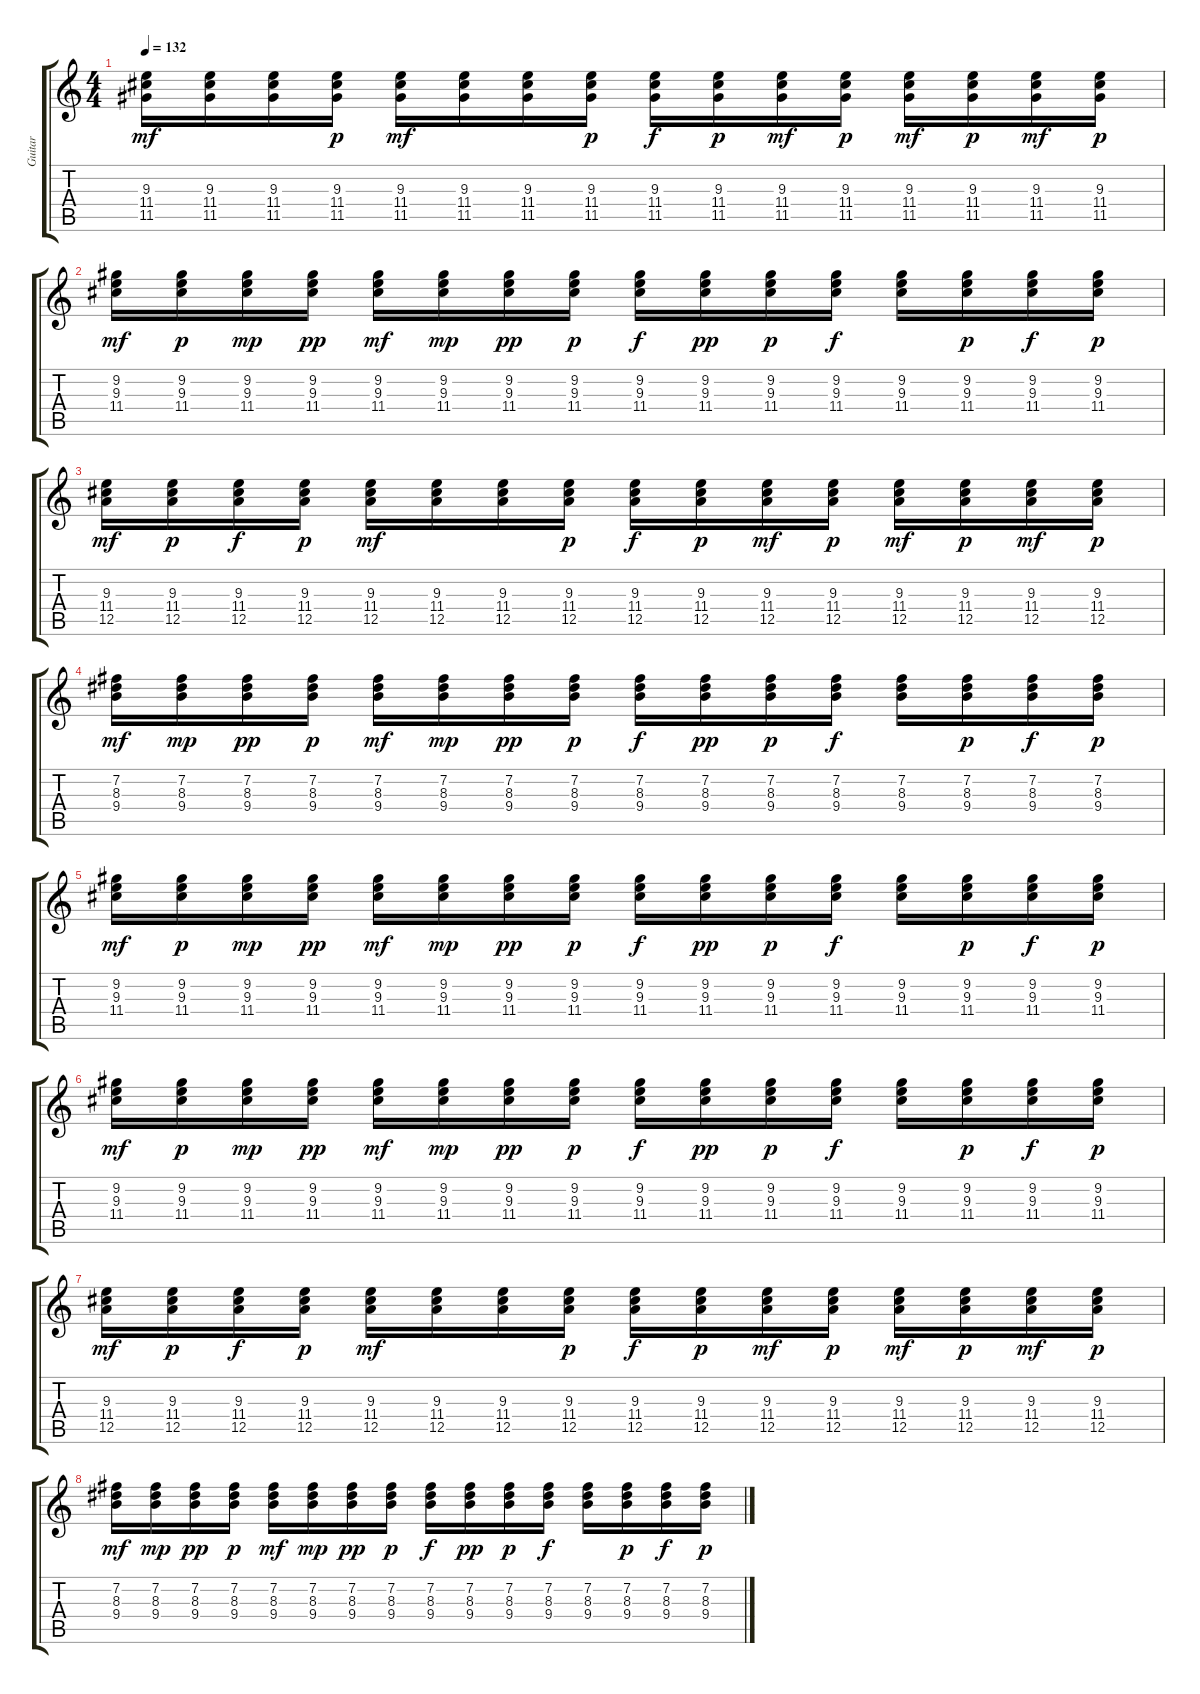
\track ("Guitar" "Guitar") {instrument electricguitarclean}
\staff {score tabs}
\tuning (E4 B3 G3 D3 A2 E2) {hide}
\ts (4 4)
\tempo 132
\clef g2
\ks c
(9.3 11.4 11.5).16{dy mf} (9.3 11.4 11.5).16 (9.3 11.4 11.5).16 (9.3 11.4 11.5).16{dy p} (9.3 11.4 11.5).16{dy mf} (9.3 11.4 11.5).16 (9.3 11.4 11.5).16 (9.3 11.4 11.5).16{dy p} (9.3 11.4 11.5).16{dy f} (9.3 11.4 11.5).16{dy p} (9.3 11.4 11.5).16{dy mf} (9.3 11.4 11.5).16{dy p} (9.3 11.4 11.5).16{dy mf} (9.3 11.4 11.5).16{dy p} (9.3 11.4 11.5).16{dy mf} (9.3 11.4 11.5).16{dy p} |
(9.2 9.3 11.4).16{dy mf} (9.2 9.3 11.4).16{dy p} (9.2 9.3 11.4).16{dy mp} (9.2 9.3 11.4).16{dy pp} (9.2 9.3 11.4).16{dy mf} (9.2 9.3 11.4).16{dy mp} (9.2 9.3 11.4).16{dy pp} (9.2 9.3 11.4).16{dy p} (9.2 9.3 11.4).16{dy f} (9.2 9.3 11.4).16{dy pp} (9.2 9.3 11.4).16{dy p} (9.2 9.3 11.4).16{dy f} (9.2 9.3 11.4).16 (9.2 9.3 11.4).16{dy p} (9.2 9.3 11.4).16{dy f} (9.2 9.3 11.4).16{dy p} |
(9.3 11.4 12.5).16{dy mf} (9.3 11.4 12.5).16{dy p} (9.3 11.4 12.5).16{dy f} (9.3 11.4 12.5).16{dy p} (9.3 11.4 12.5).16{dy mf} (9.3 11.4 12.5).16 (9.3 11.4 12.5).16 (9.3 11.4 12.5).16{dy p} (9.3 11.4 12.5).16{dy f} (9.3 11.4 12.5).16{dy p} (9.3 11.4 12.5).16{dy mf} (9.3 11.4 12.5).16{dy p} (9.3 11.4 12.5).16{dy mf} (9.3 11.4 12.5).16{dy p} (9.3 11.4 12.5).16{dy mf} (9.3 11.4 12.5).16{dy p} |
(7.2 8.3 9.4).16{dy mf} (7.2 8.3 9.4).16{dy mp} (7.2 8.3 9.4).16{dy pp} (7.2 8.3 9.4).16{dy p} (7.2 8.3 9.4).16{dy mf} (7.2 8.3 9.4).16{dy mp} (7.2 8.3 9.4).16{dy pp} (7.2 8.3 9.4).16{dy p} (7.2 8.3 9.4).16{dy f} (7.2 8.3 9.4).16{dy pp} (7.2 8.3 9.4).16{dy p} (7.2 8.3 9.4).16{dy f} (7.2 8.3 9.4).16 (7.2 8.3 9.4).16{dy p} (7.2 8.3 9.4).16{dy f} (7.2 8.3 9.4).16{dy p} |
(9.2 9.3 11.4).16{dy mf} (9.2 9.3 11.4).16{dy p} (9.2 9.3 11.4).16{dy mp} (9.2 9.3 11.4).16{dy pp} (9.2 9.3 11.4).16{dy mf} (9.2 9.3 11.4).16{dy mp} (9.2 9.3 11.4).16{dy pp} (9.2 9.3 11.4).16{dy p} (9.2 9.3 11.4).16{dy f} (9.2 9.3 11.4).16{dy pp} (9.2 9.3 11.4).16{dy p} (9.2 9.3 11.4).16{dy f} (9.2 9.3 11.4).16 (9.2 9.3 11.4).16{dy p} (9.2 9.3 11.4).16{dy f} (9.2 9.3 11.4).16{dy p} |
(9.2 9.3 11.4).16{dy mf} (9.2 9.3 11.4).16{dy p} (9.2 9.3 11.4).16{dy mp} (9.2 9.3 11.4).16{dy pp} (9.2 9.3 11.4).16{dy mf} (9.2 9.3 11.4).16{dy mp} (9.2 9.3 11.4).16{dy pp} (9.2 9.3 11.4).16{dy p} (9.2 9.3 11.4).16{dy f} (9.2 9.3 11.4).16{dy pp} (9.2 9.3 11.4).16{dy p} (9.2 9.3 11.4).16{dy f} (9.2 9.3 11.4).16 (9.2 9.3 11.4).16{dy p} (9.2 9.3 11.4).16{dy f} (9.2 9.3 11.4).16{dy p} |
(9.3 11.4 12.5).16{dy mf} (9.3 11.4 12.5).16{dy p} (9.3 11.4 12.5).16{dy f} (9.3 11.4 12.5).16{dy p} (9.3 11.4 12.5).16{dy mf} (9.3 11.4 12.5).16 (9.3 11.4 12.5).16 (9.3 11.4 12.5).16{dy p} (9.3 11.4 12.5).16{dy f} (9.3 11.4 12.5).16{dy p} (9.3 11.4 12.5).16{dy mf} (9.3 11.4 12.5).16{dy p} (9.3 11.4 12.5).16{dy mf} (9.3 11.4 12.5).16{dy p} (9.3 11.4 12.5).16{dy mf} (9.3 11.4 12.5).16{dy p} |
(7.2 8.3 9.4).16{dy mf} (7.2 8.3 9.4).16{dy mp} (7.2 8.3 9.4).16{dy pp} (7.2 8.3 9.4).16{dy p} (7.2 8.3 9.4).16{dy mf} (7.2 8.3 9.4).16{dy mp} (7.2 8.3 9.4).16{dy pp} (7.2 8.3 9.4).16{dy p} (7.2 8.3 9.4).16{dy f} (7.2 8.3 9.4).16{dy pp} (7.2 8.3 9.4).16{dy p} (7.2 8.3 9.4).16{dy f} (7.2 8.3 9.4).16 (7.2 8.3 9.4).16{dy p} (7.2 8.3 9.4).16{dy f} (7.2 8.3 9.4).16{dy p}
